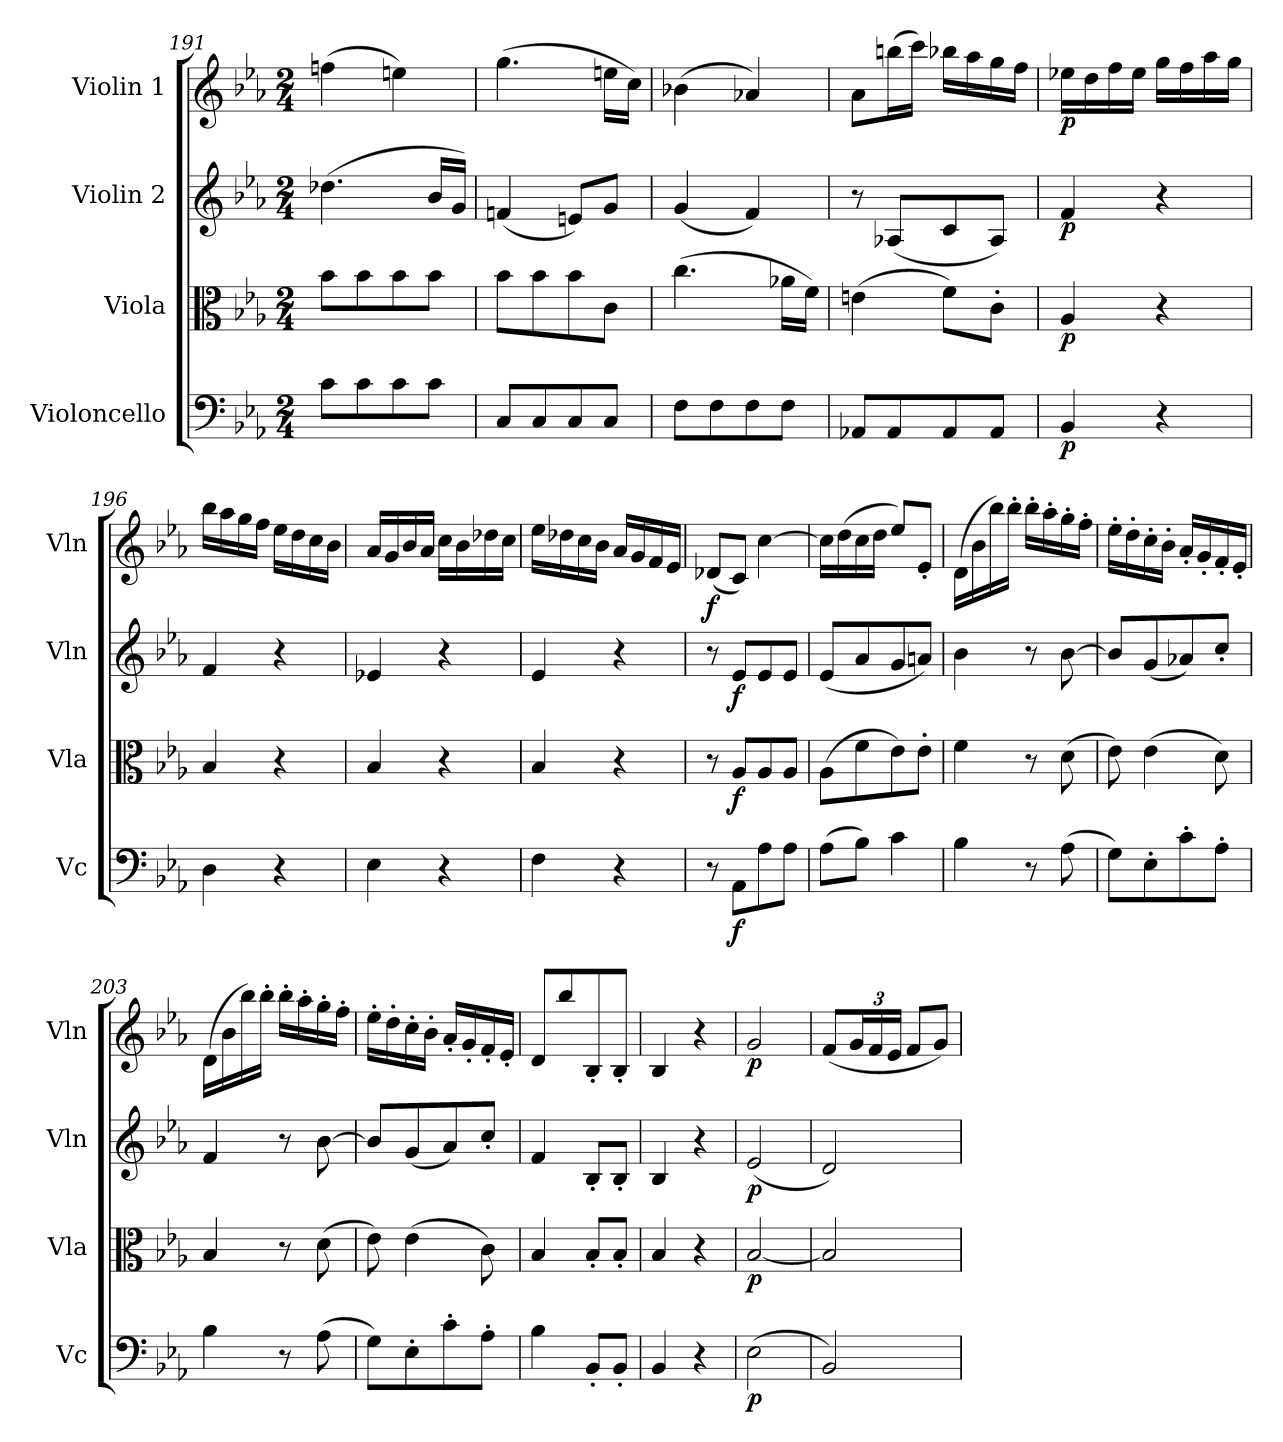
**kern	**dynam	**kern	**dynam	**kern	**dynam	**kern	**dynam
*part4	*part4	*part3	*part3	*part2	*part2	*part1	*part1
*staff4	*staff4	*staff3	*staff3	*staff2	*staff2	*staff1	*staff1
*I"Violoncello	*	*I"Viola	*	*I"Violin 2	*	*I"Violin 1	*
*I'Vc	*	*I'Vla	*	*I'Vln	*	*I'Vln	*
*clefF4	*	*clefC3	*	*clefG2	*	*clefG2	*
*k[b-e-a-]	*	*k[b-e-a-]	*	*k[b-e-a-]	*	*k[b-e-a-]	*
*M2/4	*	*M2/4	*	*M2/4	*	*M2/4	*
=191	=191	=191	=191	=191	=191	=191	=191
8c\L	.	8b-\L	.	(4.dd-X\	.	(4ffn\	.
8c\	.	8b-\	.	.	.	.	.
8c\	.	8b-\	.	.	.	4een\)	.
8c\J	.	8b-\J	.	16b-/LL	.	.	.
.	.	.	.	16g/JJ)	.	.	.
!!LO:PB:g=z
=192	=192	=192	=192	=192	=192	=192	=192
8C/L	.	8b-\L	.	(4fn/	.	(4.gg\	.
8C/	.	8b-\	.	.	.	.	.
8C/	.	8b-\	.	8en/L)	.	.	.
8C/J	.	8c\J	.	8g/J	.	16een\LL	.
.	.	.	.	.	.	16cc\JJ)	.
=193	=193	=193	=193	=193	=193	=193	=193
8F\L	.	(4.cc\	.	(4g/	.	(4b-X\	.
8F\	.	.	.	.	.	.	.
8F\	.	.	.	4f/)	.	4a-X/)	.
8F\J	.	16a-X\LL	.	.	.	.	.
.	.	16f\JJ)	.	.	.	.	.
!!LO:LB:g=z
=194	=194	=194	=194	=194	=194	=194	=194
8AA-X/L	.	(4en\	.	8r	.	8a-\L	.
8AA-/	.	.	.	(8A-X/L	.	(16bbn\L	.
.	.	.	.	.	.	16ccc\JJ)	.
8AA-/	.	8f\L)	.	8c/	.	16bb-X\LL	.
.	.	.	.	.	.	16aa-\	.
8AA-/J	.	8c'\J	.	8A-/J)	.	16gg\	.
.	.	.	.	.	.	16ff\JJ	.
=195	=195	=195	=195	=195	=195	=195	=195
!	!LO:DY:b	!	!LO:DY:b	!	!LO:DY:b	!	!LO:DY:b
4BB-/	p	4A-/	p	4f/	p	16ee-X\LL	p
.	.	.	.	.	.	16dd\	.
.	.	.	.	.	.	16ff\	.
.	.	.	.	.	.	16ee-\JJ	.
4r	.	4r	.	4r	.	16gg\LL	.
.	.	.	.	.	.	16ff\	.
.	.	.	.	.	.	16aa-\	.
.	.	.	.	.	.	16gg\JJ	.
=196	=196	=196	=196	=196	=196	=196	=196
4D\	.	4B-/	.	4f/	.	16bb-\LL	.
.	.	.	.	.	.	16aa-\	.
.	.	.	.	.	.	16gg\	.
.	.	.	.	.	.	16ff\JJ	.
4r	.	4r	.	4r	.	16ee-\LL	.
.	.	.	.	.	.	16dd\	.
.	.	.	.	.	.	16cc\	.
.	.	.	.	.	.	16b-\JJ	.
=197	=197	=197	=197	=197	=197	=197	=197
4E-\	.	4B-/	.	4e-X/	.	16a-/LL	.
.	.	.	.	.	.	16g/	.
.	.	.	.	.	.	16b-/	.
.	.	.	.	.	.	16a-/JJ	.
4r	.	4r	.	4r	.	16cc\LL	.
.	.	.	.	.	.	16b-\	.
.	.	.	.	.	.	16dd-X\	.
.	.	.	.	.	.	16cc\JJ	.
=198	=198	=198	=198	=198	=198	=198	=198
4F\	.	4B-/	.	4e-/	.	16ee-\LL	.
.	.	.	.	.	.	16dd-X\	.
.	.	.	.	.	.	16cc\	.
.	.	.	.	.	.	16b-\JJ	.
4r	.	4r	.	4r	.	16a-/LL	.
.	.	.	.	.	.	16g/	.
.	.	.	.	.	.	16f/	.
.	.	.	.	.	.	16e-/JJ	.
=199	=199	=199	=199	=199	=199	=199	=199
!	!	!	!	!	!	!	!LO:DY:b
8r	.	8r	.	8r	.	(8d-X/L	f
!	!LO:DY:b	!	!LO:DY:b	!	!LO:DY:b	!	!
8AA-\L	f	8A-/L	f	8e-/L	f	8c/J)	.
8A-\	.	8A-/	.	8e-/	.	[4cc\	.
8A-\J	.	8A-/J	.	8e-/J	.	.	.
!!LO:LB:g=z
=200	=200	=200	=200	=200	=200	=200	=200
(8A-\L	.	(8A-\L	.	(8e-/L	.	16cc\LL]	.
.	.	.	.	.	.	(16dd\	.
8B-\J)	.	8f\	.	8a-/	.	16cc\	.
.	.	.	.	.	.	16dd\JJ	.
4c\	.	8e-\)	.	8g/	.	8ee-/L)	.
.	.	8e-'\J	.	8an/J)	.	8e-'/J	.
=201	=201	=201	=201	=201	=201	=201	=201
4B-\	.	4f\	.	4b-\	.	(16d\LL	.
.	.	.	.	.	.	16b-\	.
.	.	.	.	.	.	16bb-\)	.
.	.	.	.	.	.	16bb-'\JJ	.
8r	.	8r	.	8r	.	16bb-'\LL	.
.	.	.	.	.	.	16aa-'\	.
(8A-\	.	(8d\	.	[8b-\	.	16gg'\	.
.	.	.	.	.	.	16ff'\JJ	.
=202	=202	=202	=202	=202	=202	=202	=202
8G\L)	.	8e-\)	.	8b-/L]	.	16ee-'\LL	.
.	.	.	.	.	.	16dd'\	.
8E-'\	.	(4e-\	.	(8g/	.	16cc'\	.
.	.	.	.	.	.	16b-'\JJ	.
8c'\	.	.	.	8a-X/)	.	16a-'/LL	.
.	.	.	.	.	.	16g'/	.
8A-'\J	.	8d\)	.	8cc'/J	.	16f'/	.
.	.	.	.	.	.	16e-'/JJ	.
!!LO:LB:g=z
=203	=203	=203	=203	=203	=203	=203	=203
4B-\	.	4B-/	.	4f/	.	(16d\LL	.
.	.	.	.	.	.	16b-\	.
.	.	.	.	.	.	16bb-\)	.
.	.	.	.	.	.	16bb-'\JJ	.
8r	.	8r	.	8r	.	16bb-'\LL	.
.	.	.	.	.	.	16aa-'\	.
(8A-\	.	(8d\	.	[8b-\	.	16gg'\	.
.	.	.	.	.	.	16ff'\JJ	.
=204	=204	=204	=204	=204	=204	=204	=204
8G\L)	.	8e-\)	.	8b-/L]	.	16ee-'\LL	.
.	.	.	.	.	.	16dd'\	.
8E-'\	.	(4e-\	.	(8g/	.	16cc'\	.
.	.	.	.	.	.	16b-'\JJ	.
8c'\	.	.	.	8a-/)	.	16a-'/LL	.
.	.	.	.	.	.	16g'/	.
8A-'\J	.	8c\)	.	8cc'/J	.	16f'/	.
.	.	.	.	.	.	16e-'/JJ	.
=205	=205	=205	=205	=205	=205	=205	=205
4B-\	.	4B-/	.	4f/	.	8d/L	.
.	.	.	.	.	.	8bb-/	.
8BB-'/L	.	8B-'/L	.	8B-'/L	.	8B-'/	.
8BB-'/J	.	8B-'/J	.	8B-'/J	.	8B-'/J	.
=206	=206	=206	=206	=206	=206	=206	=206
4BB-/	.	4B-/	.	4B-/	.	4B-/	.
4r	.	4r	.	4r	.	4r	.
=207	=207	=207	=207	=207	=207	=207	=207
!	!LO:DY:b	!	!LO:DY:b	!	!LO:DY:b	!	!LO:DY:b
(2E-\	p	[2B-/	p	(2e-/	p	2g/	p
=208	=208	=208	=208	=208	=208	=208	=208
2BB-/)	.	2B-/]	.	2d/)	.	(8f/L	.
*	*	*	*	*	*	*Xbrackettup	*
.	.	.	.	.	.	24g/L	.
.	.	.	.	.	.	24f/	.
.	.	.	.	.	.	24e-/JJ	.
.	.	.	.	.	.	8f/L	.
.	.	.	.	.	.	8g/J)	.
=	=	=	=	=	=	=	=
*-	*-	*-	*-	*-	*-	*-	*-
